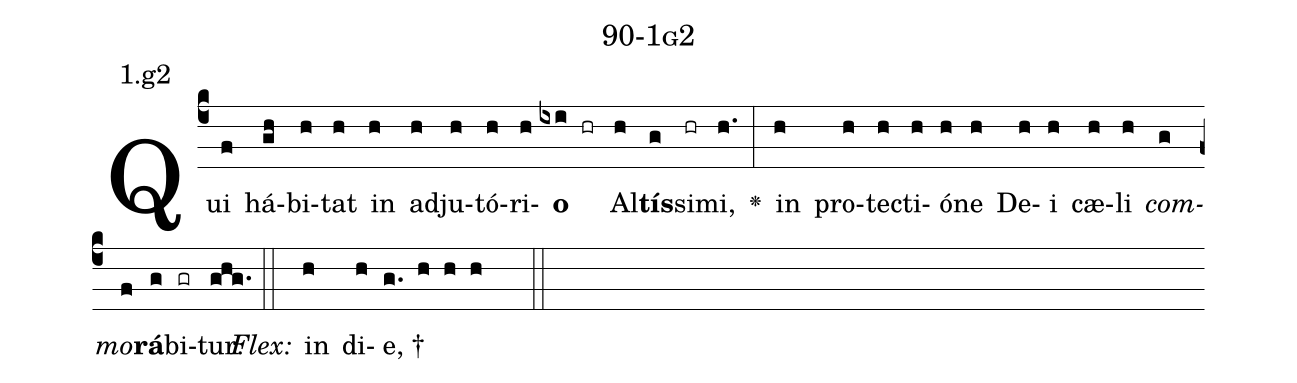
name: 90-1g2;
annotation: 1.g2;
%%
(c4)Qui(f) há(gh)bi(h)tat(h) in(h) ad(h)ju(h)tó(h)ri(h)<b>o</b>(ixi hr) Al(h)<b>tís</b>(g)si(hr)mi,(h.) <v>\greheightstar</v>(:) in(h) pro(h)tec(h)ti(h)ó(h)ne(h) De(h)i(h) cæ(h)li(h) <i>com</i>(g)<i>mo</i>(f)<b>rá</b>(g)bi(gr)tur.(ghg.) (::)
<i>Flex:</i>()  in(h) di(h)e, †(g. h h h  ::)

%E(h) u(h) o(g) u(f) a(g) e.(ghg.) (::)
